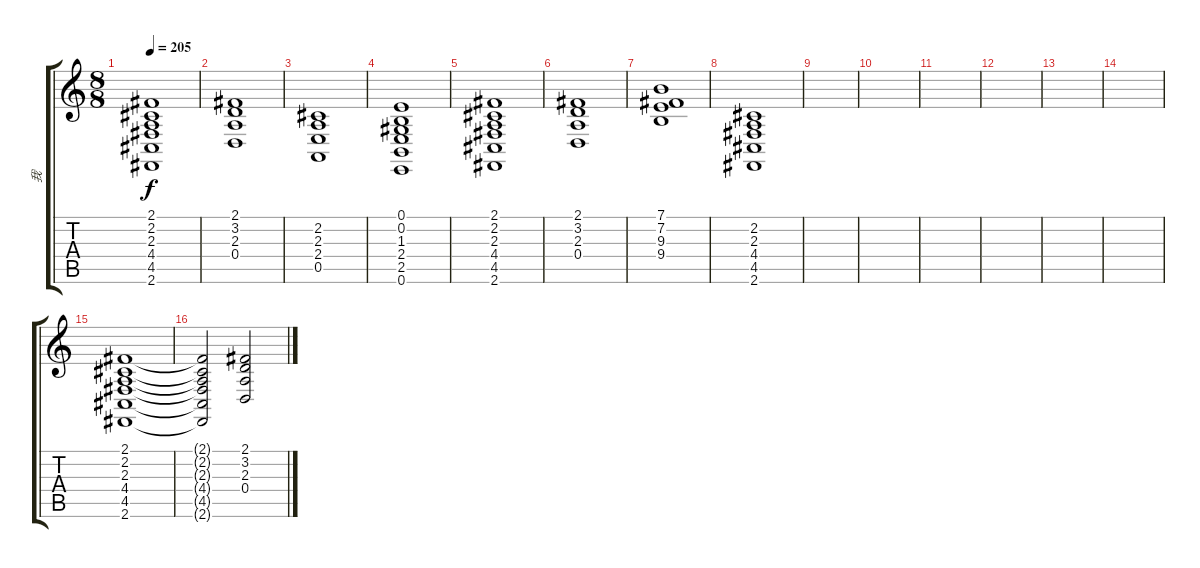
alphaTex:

\track ("我" "我") {instrument choiraahs}
\staff {score tabs}
\tuning (E4 B3 G3 D3 A2 E2) {hide}
\ts (8 8)
\tempo 205
\clef g2
\ks c
(2.1 2.2 2.3 4.4 4.5 2.6).1{dy f} |
(2.1 3.2 2.3 0.4).1 |
(2.2 2.3 2.4 0.5).1 |
(0.1 0.2 1.3 2.4 2.5 0.6).1 |
(2.1 2.2 2.3 4.4 4.5 2.6).1 |
(2.1 3.2 2.3 0.4).1 |
(7.1 7.2 9.3 9.4).1 |
(2.2 2.3 4.4 4.5 2.6).1 |
|
|
|
|
|
|
(2.1 2.2 2.3 4.4 4.5 2.6).1 |
(2.1{t} 2.2{t} 2.3{t} 4.4{t} 4.5{t} 2.6{t}).2 (2.1 3.2 2.3 0.4).2
